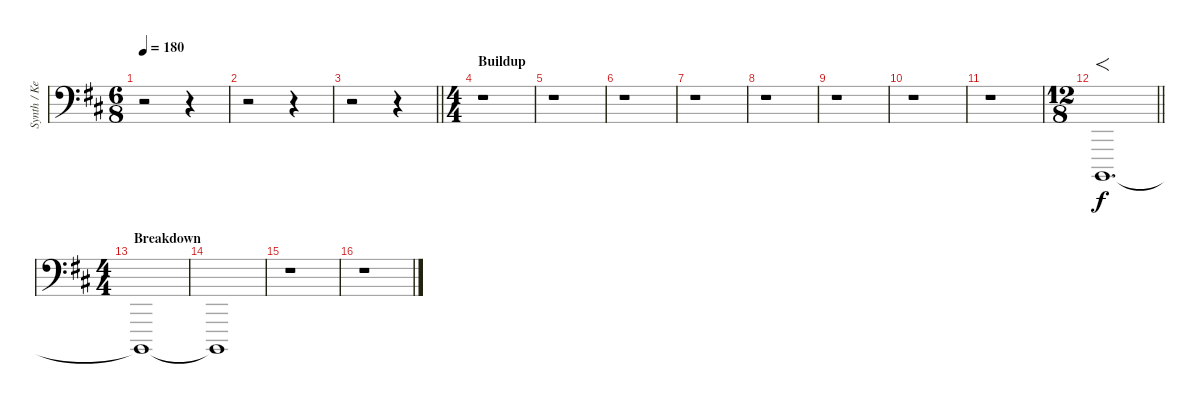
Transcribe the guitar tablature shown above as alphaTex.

\track ("Synth / Keyboard" "Synth / Ke") {instrument lead1square}
\staff {score}
\tuning (Db3 Ab2 E2 B1 Gb1 B0) {hide}
\ts (6 8)
\tempo 180
\clef f4
\ks d
r.2{dy f} r.4 |
r.2 r.4 |
\barLineRight lightlight
r.2 r.4 |
\ts (4 4)
\section ("" "Buildup")
r.1 |
r.1 |
r.1 |
r.1 |
r.1 |
r.1 |
r.1 |
r.1 |
\ts (12 8)
\barLineRight lightlight
0.6.1{f d} |
\ts (4 4)
\section ("" "Breakdown")
0.6{t}.1{volume 0} |
0.6{t}.1 |
r.1 |
r.1
